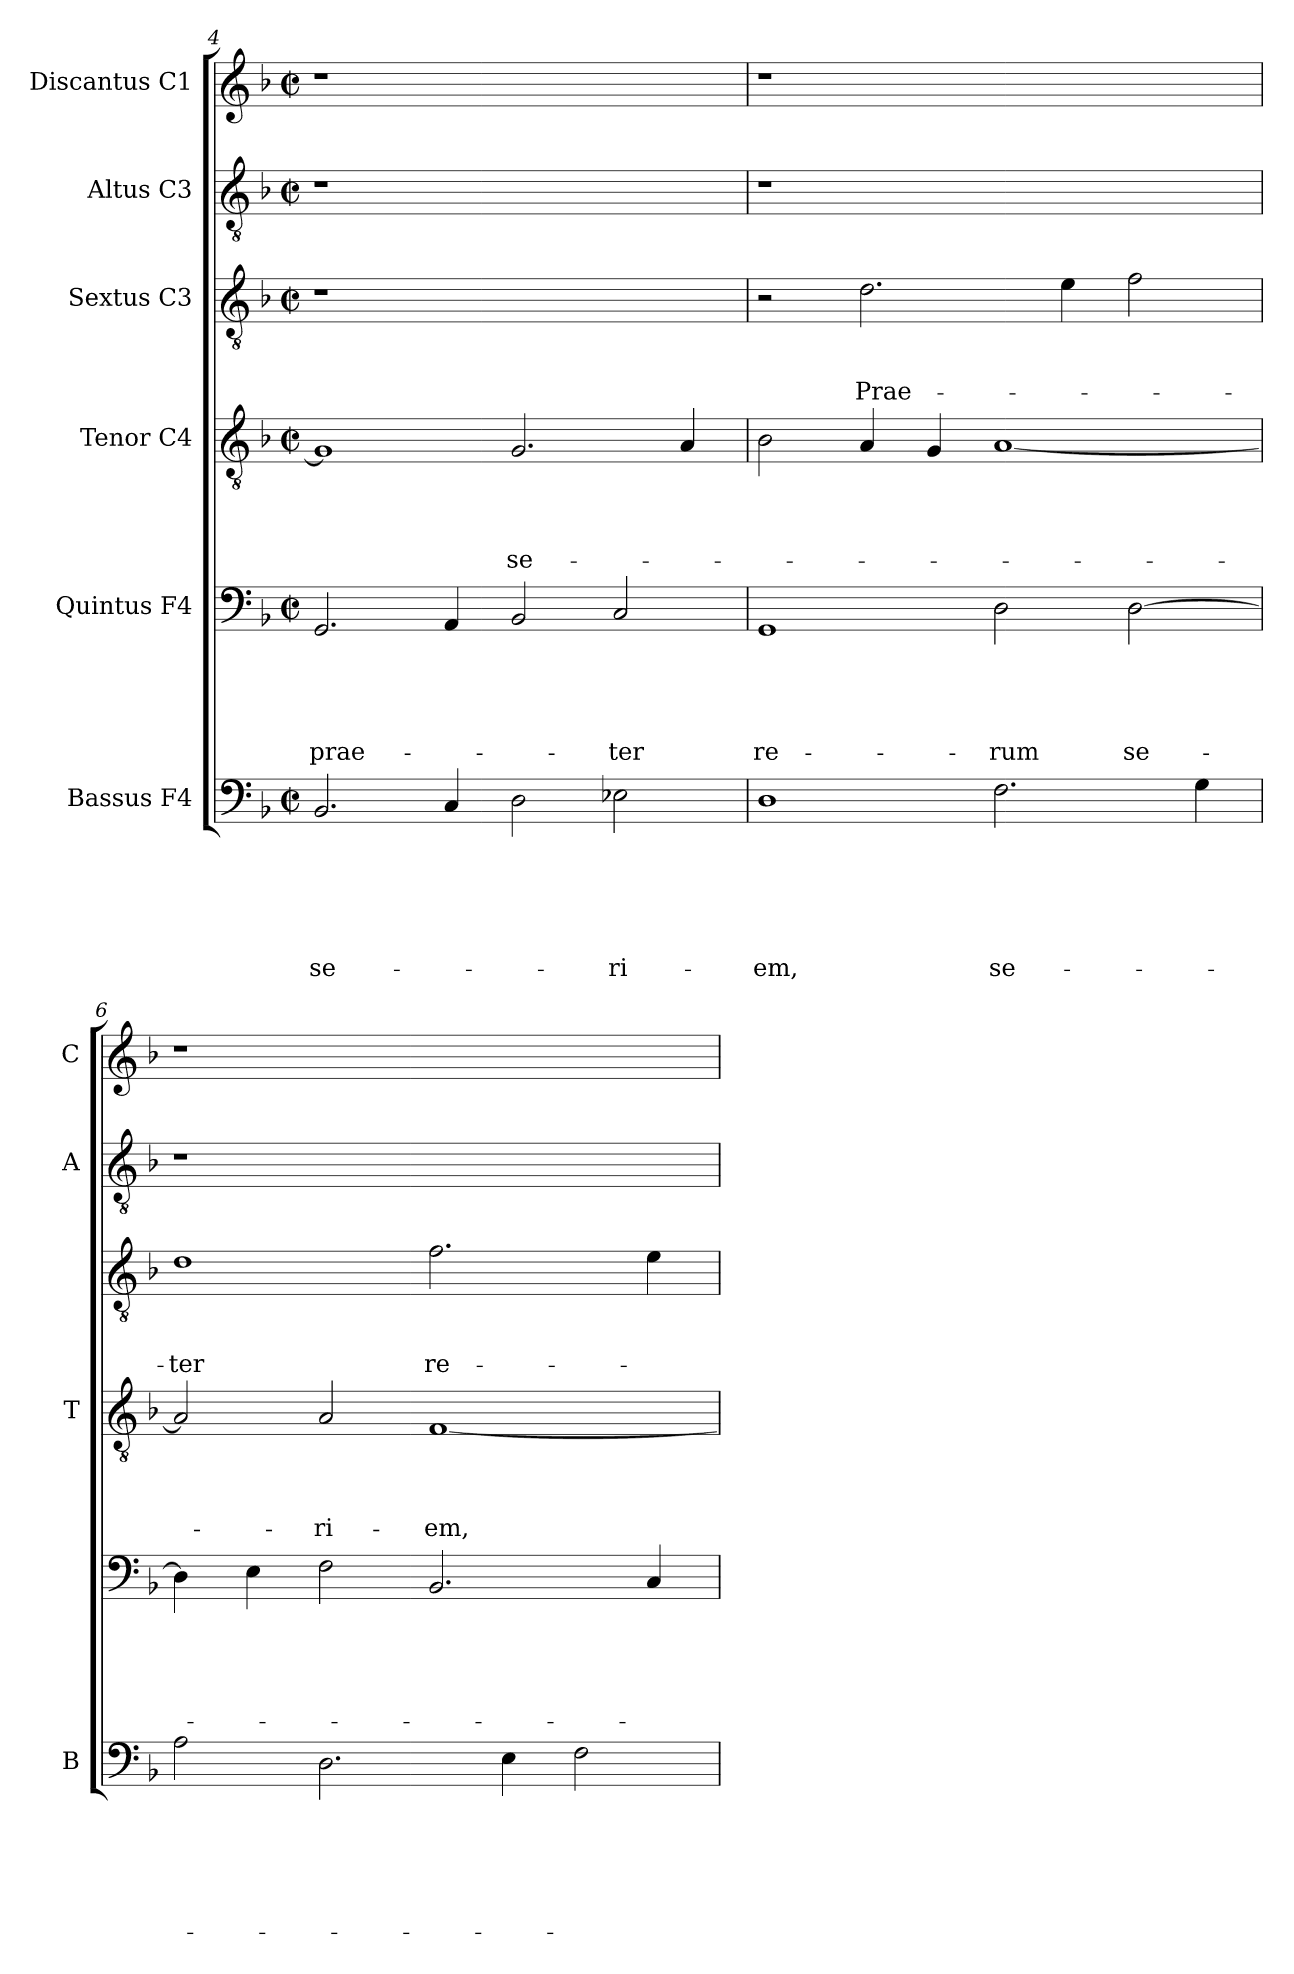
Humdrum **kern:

**kern	**text	**text	**text	**text	**text	**text	**kern	**text	**text	**text	**text	**text	**kern	**text	**text	**text	**text	**kern	**text	**text	**text	**kern	**kern
*part6	*part6	*part6	*part6	*part6	*part6	*part6	*part5	*part5	*part5	*part5	*part5	*part5	*part4	*part4	*part4	*part4	*part4	*part3	*part3	*part3	*part3	*part2	*part1
*staff6	*staff6	*staff6	*staff6	*staff6	*staff6	*staff6	*staff5	*staff5	*staff5	*staff5	*staff5	*staff5	*staff4	*staff4	*staff4	*staff4	*staff4	*staff3	*staff3	*staff3	*staff3	*staff2	*staff1
*I"Bassus F4	*	*	*	*	*	*	*I"Quintus F4	*	*	*	*	*	*I"Tenor C4	*	*	*	*	*I"Sextus C3	*	*	*	*I"Altus C3	*I"Discantus C1
*I'B	*	*	*	*	*	*	*	*	*	*	*	*	*I'T	*	*	*	*	*	*	*	*	*I'A	*I'C
*clefF4	*	*	*	*	*	*	*clefF4	*	*	*	*	*	*clefGv2	*	*	*	*	*clefGv2	*	*	*	*clefGv2	*clefG2
*k[b-]	*	*	*	*	*	*	*k[b-]	*	*	*	*	*	*k[b-]	*	*	*	*	*k[b-]	*	*	*	*k[b-]	*k[b-]
*F:	*	*	*	*	*	*	*F:	*	*	*	*	*	*F:	*	*	*	*	*F:	*	*	*	*F:	*F:
*M2/2	*	*	*	*	*	*	*M2/2	*	*	*	*	*	*M2/2	*	*	*	*	*M2/2	*	*	*	*M2/2	*M2/2
*met(c|)	*	*	*	*	*	*	*met(c|)	*	*	*	*	*	*met(c|)	*	*	*	*	*met(c|)	*	*	*	*met(c|)	*met(c|)
=4	=4	=4	=4	=4	=4	=4	=4	=4	=4	=4	=4	=4	=4	=4	=4	=4	=4	=4	=4	=4	=4	=4	=4
!	!	!	!	!	!	!LO:LY:b	!	!	!	!	!	!LO:LY:b	!	!	!	!	!	!	!	!	!	!	!
2.BB-/	.	.	.	.	.	se-	2.GG/	.	.	.	.	prae-	1G]	.	.	.	.	1r	.	.	.	1r	1r
4C/	.	.	.	.	.	.	4AA/	.	.	.	.	.	.	.	.	.	.	.	.	.	.	.	.
!	!	!	!	!	!	!	!	!	!	!	!	!	!	!	!	!	!LO:LY:b	!	!	!	!	!	!
2D\	.	.	.	.	.	.	2BB-/	.	.	.	.	.	2.G/	.	.	.	se-	1ryy	.	.	.	1ryy	1ryy
!	!	!	!	!	!	!LO:LY:b	!	!	!	!	!	!LO:LY:b	!	!	!	!	!	!	!	!	!	!	!
2E-X\	.	.	.	.	.	-ri-	2C/	.	.	.	.	-ter	.	.	.	.	.	.	.	.	.	.	.
.	.	.	.	.	.	.	.	.	.	.	.	.	4A/	.	.	.	.	.	.	.	.	.	.
=5	=5	=5	=5	=5	=5	=5	=5	=5	=5	=5	=5	=5	=5	=5	=5	=5	=5	=5	=5	=5	=5	=5	=5
!	!	!	!	!	!	!LO:LY:b	!	!	!	!	!	!LO:LY:b	!	!	!	!	!	!	!	!	!	!	!
1D	.	.	.	.	.	-em,	1GG	.	.	.	.	re-	2B-\	.	.	.	.	2r	.	.	.	1r	1r
!	!	!	!	!	!	!	!	!	!	!	!	!	!	!	!	!	!	!	!	!	!LO:LY:b	!	!
.	.	.	.	.	.	.	.	.	.	.	.	.	4A/	.	.	.	.	2.d\	.	.	Prae-	.	.
.	.	.	.	.	.	.	.	.	.	.	.	.	4G/	.	.	.	.	.	.	.	.	.	.
!	!	!	!	!	!	!LO:LY:b	!	!	!	!	!	!LO:LY:b	!	!	!	!	!	!	!	!	!	!	!
2.F\	.	.	.	.	.	se-	2D\	.	.	.	.	-rum	[1A	.	.	.	.	.	.	.	.	1ryy	1ryy
.	.	.	.	.	.	.	.	.	.	.	.	.	.	.	.	.	.	4e\	.	.	.	.	.
!	!	!	!	!	!	!	!	!	!	!	!	!LO:LY:b	!	!	!	!	!	!	!	!	!	!	!
.	.	.	.	.	.	.	[2D\	.	.	.	.	se-	.	.	.	.	.	2f\	.	.	.	.	.
4G\	.	.	.	.	.	.	.	.	.	.	.	.	.	.	.	.	.	.	.	.	.	.	.
=6	=6	=6	=6	=6	=6	=6	=6	=6	=6	=6	=6	=6	=6	=6	=6	=6	=6	=6	=6	=6	=6	=6	=6
!	!	!	!	!	!	!	!	!	!	!	!	!	!	!	!	!	!	!	!	!	!LO:LY:b	!	!
2A\	.	.	.	.	.	.	4D\]	.	.	.	.	.	2A/]	.	.	.	.	1d	.	.	-ter	1r	1r
.	.	.	.	.	.	.	4E\	.	.	.	.	.	.	.	.	.	.	.	.	.	.	.	.
!	!	!	!	!	!	!	!	!	!	!	!	!	!	!	!	!	!LO:LY:b	!	!	!	!	!	!
2.D\	.	.	.	.	.	.	2F\	.	.	.	.	.	2A/	.	.	.	-ri-	.	.	.	.	.	.
!	!	!	!	!	!	!	!	!	!	!	!	!	!	!	!	!	!LO:LY:b	!	!	!	!LO:LY:b	!	!
.	.	.	.	.	.	.	2.BB-/	.	.	.	.	.	[1F	.	.	.	-em,	2.f\	.	.	re-	1ryy	1ryy
4E\	.	.	.	.	.	.	.	.	.	.	.	.	.	.	.	.	.	.	.	.	.	.	.
2F\	.	.	.	.	.	.	.	.	.	.	.	.	.	.	.	.	.	.	.	.	.	.	.
.	.	.	.	.	.	.	4C/	.	.	.	.	.	.	.	.	.	.	4e\	.	.	.	.	.
=	=	=	=	=	=	=	=	=	=	=	=	=	=	=	=	=	=	=	=	=	=	=	=
*-	*-	*-	*-	*-	*-	*-	*-	*-	*-	*-	*-	*-	*-	*-	*-	*-	*-	*-	*-	*-	*-	*-	*-
